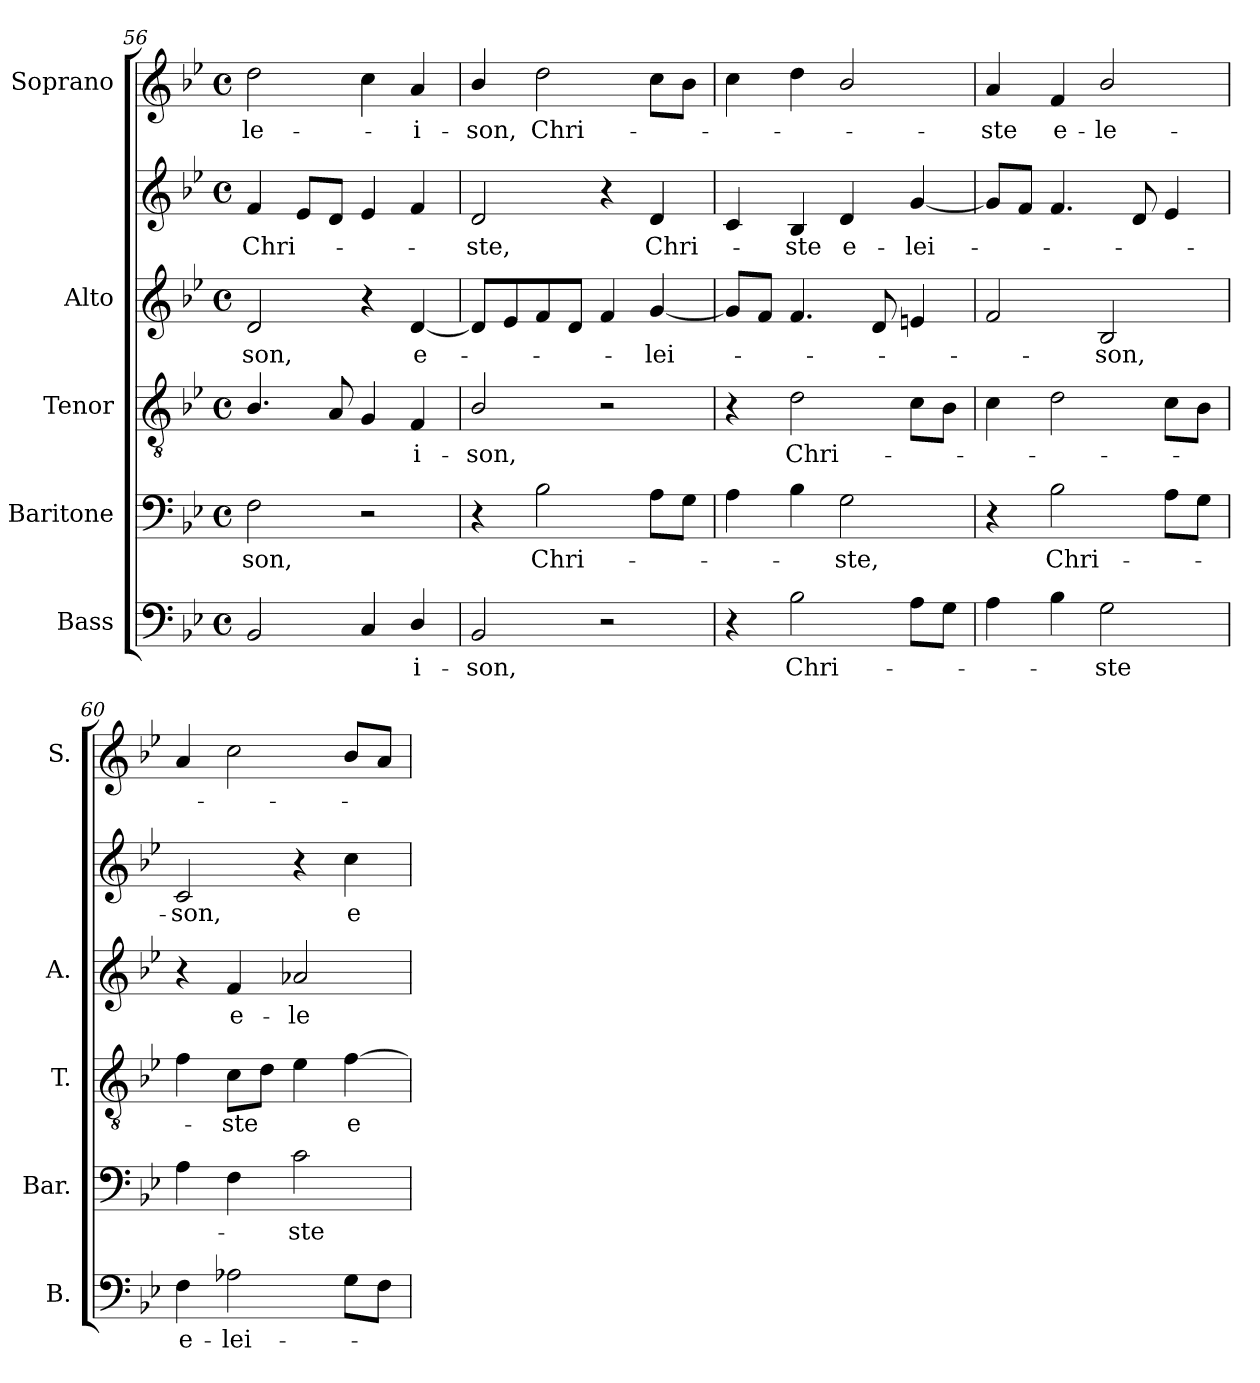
**kern	**text	**kern	**text	**kern	**text	**kern	**text	**kern	**text	**kern	**text
*part6	*part6	*part5	*part5	*part4	*part4	*part3	*part3	*part2	*part2	*part1	*part1
*staff6	*staff6	*staff5	*staff5	*staff4	*staff4	*staff3	*staff3	*staff2	*staff2	*staff1	*staff1
*I"Bass	*	*I"Baritone	*	*I"Tenor	*	*I"Alto	*	*	*	*I"Soprano	*
*I'B.	*	*I'Bar.	*	*I'T.	*	*I'A.	*	*	*	*I'S.	*
*clefF4	*	*clefF4	*	*clefGv2	*	*clefG2	*	*clefG2	*	*clefG2	*
*	*	*	*	*ITrd7c12	*	*	*	*	*	*	*
*k[b-e-]	*	*k[b-e-]	*	*k[b-e-]	*	*k[b-e-]	*	*k[b-e-]	*	*k[b-e-]	*
*B-:	*	*B-:	*	*B-:	*	*B-:	*	*B-:	*	*B-:	*
*M4/4	*	*M4/4	*	*M4/4	*	*M4/4	*	*M4/4	*	*M4/4	*
*met(c)	*	*met(c)	*	*met(c)	*	*met(c)	*	*met(c)	*	*met(c)	*
=56	=56	=56	=56	=56	=56	=56	=56	=56	=56	=56	=56
!	!	!	!LO:LY:b:color=#000000	!	!	!	!	!	!	!	!
!	!	!	!	!	!	!	!LO:LY:b:color=#000000	!	!	!	!
!	!	!	!	!	!	!	!	!	!LO:LY:b:color=#000000	!	!
!	!	!	!	!	!	!	!	!	!	!	!LO:LY:b:color=#000000
2BB-i/	.	2Fi\	-son,	4.BB-i/	.	2di/	-son,	4fi/	Chri-	2ddi\	-le-
.	.	.	.	.	.	.	.	8e-i/L	.	.	.
.	.	.	.	8AAi/	.	.	.	8di/J	.	.	.
4Ci/	.	2r	.	4GGi/	.	4r	.	4e-i/	.	4cci\	.
!	!LO:LY:b:color=#000000	!	!	!	!	!	!	!	!	!	!
!	!	!	!	!	!LO:LY:b:color=#000000	!	!	!	!	!	!
!	!	!	!	!	!	!	!LO:LY:b:color=#000000	!	!	!	!
!	!	!	!	!	!	!	!	!	!	!	!LO:LY:b:color=#000000
4Di/	-i-	.	.	4FFi/	-i-	[4di/	e-	4fi/	.	4ai/	-i-
=57	=57	=57	=57	=57	=57	=57	=57	=57	=57	=57	=57
!	!LO:LY:b:color=#000000	!	!	!	!	!	!	!	!	!	!
!	!	!	!	!	!LO:LY:b:color=#000000	!	!	!	!	!	!
!	!	!	!	!	!	!	!	!	!LO:LY:b:color=#000000	!	!
!	!	!	!	!	!	!	!	!	!	!	!LO:LY:b:color=#000000
2BB-i/	-son,	4r	.	2BB-i/	-son,	8di/L]	.	2di/	-ste,	4b-i/	-son,
.	.	.	.	.	.	8e-i/	.	.	.	.	.
!	!	!	!LO:LY:b:color=#000000	!	!	!	!	!	!	!	!
!	!	!	!	!	!	!	!	!	!	!	!LO:LY:b:color=#000000
.	.	2B-i\	Chri-	.	.	8fi/	.	.	.	2ddi\	Chri-
.	.	.	.	.	.	8di/J	.	.	.	.	.
2r	.	.	.	2r	.	4fi/	.	4r	.	.	.
!	!	!	!	!	!	!	!LO:LY:b:color=#000000	!	!	!	!
!	!	!	!	!	!	!	!	!	!LO:LY:b:color=#000000	!	!
.	.	8Ai\L	.	.	.	[4gi/	-lei-	4di/	Chri-	8cci\L	.
.	.	8Gi\J	.	.	.	.	.	.	.	8b-i\J	.
=58	=58	=58	=58	=58	=58	=58	=58	=58	=58	=58	=58
4r	.	4Ai\	.	4r	.	8gi/L]	.	4ci/	.	4cci\	.
.	.	.	.	.	.	8fi/J	.	.	.	.	.
!	!LO:LY:b:color=#000000	!	!	!	!	!	!	!	!	!	!
!	!	!	!	!	!LO:LY:b:color=#000000	!	!	!	!	!	!
!	!	!	!	!	!	!	!	!	!LO:LY:b:color=#000000	!	!
2B-i\	Chri-	4B-i\	.	2Di\	Chri-	4.fi/	.	4B-i/	-ste	4ddi\	.
!	!	!	!LO:LY:b:color=#000000	!	!	!	!	!	!	!	!
!	!	!	!	!	!	!	!	!	!LO:LY:b:color=#000000	!	!
.	.	2Gi\	-ste,	.	.	.	.	4di/	e-	2b-i/	.
.	.	.	.	.	.	8di/	.	.	.	.	.
!	!	!	!	!	!	!	!	!	!LO:LY:b:color=#000000	!	!
8Ai\L	.	.	.	8Ci\L	.	4ei/	.	[4gi/	-lei-	.	.
8Gi\J	.	.	.	8BB-i\J	.	.	.	.	.	.	.
=59	=59	=59	=59	=59	=59	=59	=59	=59	=59	=59	=59
!	!	!	!	!	!	!	!	!	!	!	!LO:LY:b:color=#000000
4Ai\	.	4r	.	4Ci\	.	2fi/	.	8gi/L]	.	4ai/	-ste
.	.	.	.	.	.	.	.	8fi/J	.	.	.
!	!	!	!LO:LY:b:color=#000000	!	!	!	!	!	!	!	!
!	!	!	!	!	!	!	!	!	!	!	!LO:LY:b:color=#000000
4B-i\	.	2B-i\	Chri-	2Di\	.	.	.	4.fi/	.	4fi/	e-
!	!LO:LY:b:color=#000000	!	!	!	!	!	!	!	!	!	!
!	!	!	!	!	!	!	!LO:LY:b:color=#000000	!	!	!	!
!	!	!	!	!	!	!	!	!	!	!	!LO:LY:b:color=#000000
2Gi\	-ste	.	.	.	.	2B-i/	-son,	.	.	2b-i/	-le-
.	.	.	.	.	.	.	.	8di/	.	.	.
.	.	8Ai\L	.	8Ci\L	.	.	.	4e-i/	.	.	.
.	.	8Gi\J	.	8BB-i\J	.	.	.	.	.	.	.
=60	=60	=60	=60	=60	=60	=60	=60	=60	=60	=60	=60
!	!LO:LY:b:color=#000000	!	!	!	!	!	!	!	!	!	!
!	!	!	!	!	!	!	!	!	!LO:LY:b:color=#000000	!	!
4Fi\	e-	4Ai\	.	4Fi\	.	4r	.	2ci/	-son,	4ai/	.
!	!LO:LY:b:color=#000000	!	!	!	!	!	!	!	!	!	!
!	!	!	!	!	!LO:LY:b:color=#000000	!	!	!	!	!	!
!	!	!	!	!	!	!	!LO:LY:b:color=#000000	!	!	!	!
2A-Xi\	-lei-	4Fi\	.	8Ci\L	-ste	4fi/	e-	.	.	2cci\	.
.	.	.	.	8Di\J	.	.	.	.	.	.	.
!	!	!	!LO:LY:b:color=#000000	!	!	!	!	!	!	!	!
!	!	!	!	!	!	!	!LO:LY:b:color=#000000	!	!	!	!
.	.	2ci\	-ste	4E-i\	.	2a-i/	-le-	4r	.	.	.
!	!	!	!	!	!LO:LY:b:color=#000000	!	!	!	!	!	!
!	!	!	!	!	!	!	!	!	!LO:LY:b:color=#000000	!	!
8Gi\L	.	.	.	[4Fi\	e-	.	.	4cci\	e-	8b-i/L	.
8Fi\J	.	.	.	.	.	.	.	.	.	8ai/J	.
=	=	=	=	=	=	=	=	=	=	=	=
*-	*-	*-	*-	*-	*-	*-	*-	*-	*-	*-	*-
